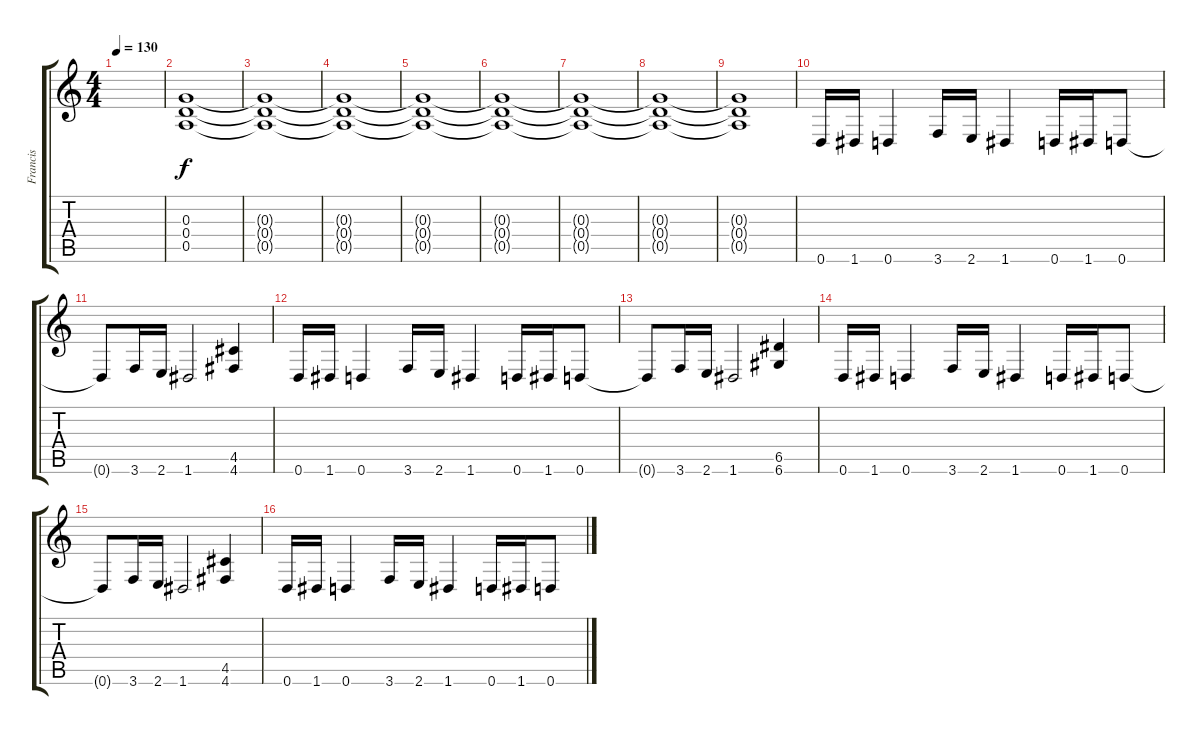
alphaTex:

\track ("Francis" "Francis") {instrument overdrivenguitar}
\staff {score tabs}
\tuning (E4 B3 G3 D3 A2 D2) {hide}
\ts (4 4)
\tempo 130
\clef g2
\ks c
|
(0.3 0.4 0.5).1 |
(0.3{t} 0.4{t} 0.5{t}).1 |
(0.3{t} 0.4{t} 0.5{t}).1 |
(0.3{t} 0.4{t} 0.5{t}).1 |
(0.3{t} 0.4{t} 0.5{t}).1 |
(0.3{t} 0.4{t} 0.5{t}).1 |
(0.3{t} 0.4{t} 0.5{t}).1 |
(0.3{t} 0.4{t} 0.5{t}).1 |
0.6.16 1.6.16 0.6.4 3.6.16 2.6.16 1.6.4 0.6.16 1.6.16 0.6.8 |
0.6{t}.8 3.6.16 2.6.16 1.6.2 (4.5 4.6).4 |
0.6.16 1.6.16 0.6.4 3.6.16 2.6.16 1.6.4 0.6.16 1.6.16 0.6.8 |
0.6{t}.8 3.6.16 2.6.16 1.6.2 (6.5 6.6).4 |
0.6.16 1.6.16 0.6.4 3.6.16 2.6.16 1.6.4 0.6.16 1.6.16 0.6.8 |
0.6{t}.8 3.6.16 2.6.16 1.6.2 (4.5 4.6).4 |
0.6.16 1.6.16 0.6.4 3.6.16 2.6.16 1.6.4 0.6.16 1.6.16 0.6.8
